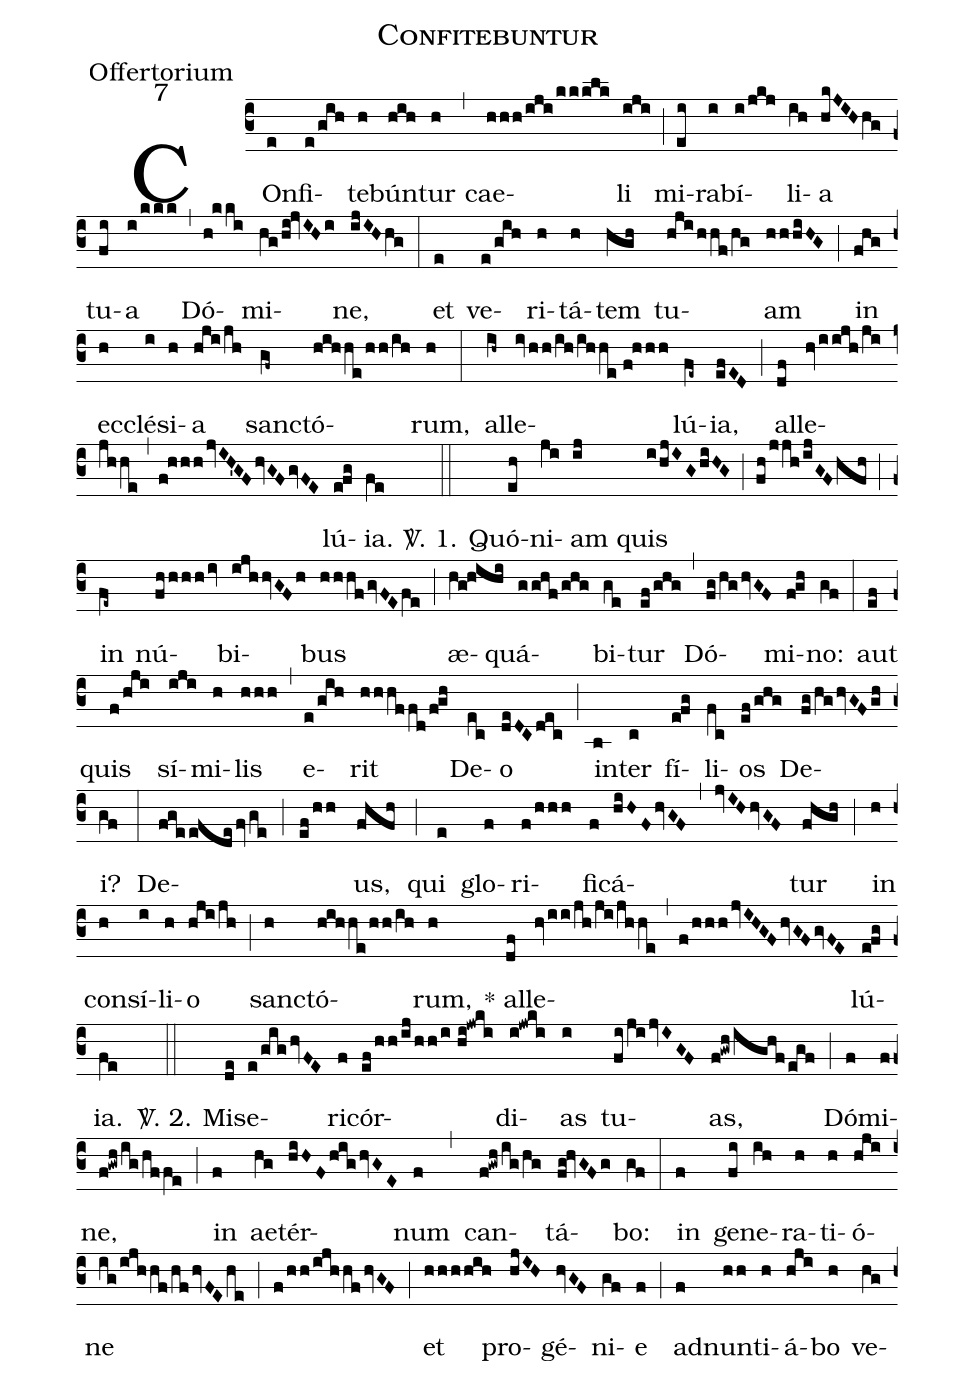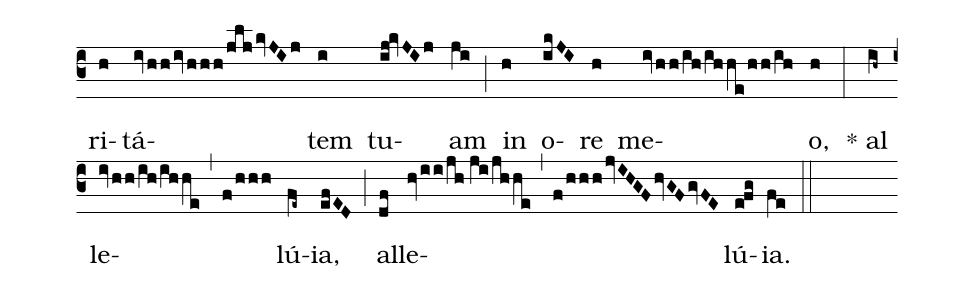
name:Confitebuntur;
office-part:Offertorium;
mode:7;
%%
(c3) COn(e)fi(e/gih)te(h)bún(hih)tur(h) (,) cae(hhh/iji/kkklk)li(iji) (;) mi(ei)ra(i)bí(i/jkj)li(ih)a(hkJIHhg) tu(fi)a(i/kkk) (,) Dó(h!kki)mi(hg/hi!jvIHi)ne,(ijIHhg) (:) et(e) ve(e/gih)ri(h)tá(h)tem(hgh) tu(hjihhf/hg)am(hhhiHG) (;) in(fhg) ec(h)clé(i)si(h)a(hji/jh) san(gf~)ctó(hihhe/hh/ih)rum,(h) (:) al(ih~)le(ivhh/ih/ihhe//f!hhh)lú(fe~){ia},(efED) (;) al(df)le(hviijh/ji/jhhe)(,)(f!hhhjvIH'GF/hvGFgvFE)lú(efg){ia}.(fe) (::)
<sp>V/</sp>. 1. Quó(eh)ni(ji)am(ij) quis(i/hjIGhiHG) (;) (fh/jjh/ijGF/hfh) (;) in(fe~) nú(fhhhh/iv)bi(ijhhvGFh)bus(hhhf/gvFEfe) (;) æ(hg!hihi)quá(gghf/ghg)bi(ge)tur(ef/ghg) (,) Dó(fg/hg/hvGF)mi(fgh)no:(gf) (:) aut(ef) quis(f/hji) sí(iji)mi(h)lis(hhh) (,) e(e/gih)rit(hhhffd/fgh) De(ec)o(deDCdec) (;) in(b)ter(c) fí(efg)li(fc)os(ef/ghg) De(fg/hg/hvGFgh)i?(gf) (:) De(fgeefde/fv/ge)(;)(ef/hh)us,(fhfh) (;) qui(e) glo(f)ri(f/hhh)fi(f)cá(hiHFhvGF)(,)(jvIHhvGF)tur(fhgh) (;) in(h) con(h)sí(i)li(h)o(hji/jh) (;) sanc(h)tó(hihhe/hh/ih)rum,(h) * al(df)le(hvii/jh/ji/jhhe)(,)(f/hhh/jvIHGFhvGFgvFE)lú(efg)ia.(fe) (::)
<sp>V/</sp>. 2. Mi(de)se(e/gig/hvFE)ri(f)cór(ef/hh/ij/hh/i//hi!jwki)di(i!jwki)as(i) tu(fi/ji/jvIGF)as,(f!gwhighfegf) (;) Dó(f)mi(f)ne,(f!gwh/ig/hffe) (;) in(f) ae(hg)tér(hiHFhig/hvGE)num(f) (,) can(f!gwh/ig/hg)tá(fg!hvGFg)bo:(gf) (:) in(f) ge(fi)ne(ih)ra(h)ti(h)ó(hji)ne(ig/ijhhf/hf/hvFEhe) (;) (f/hh/ijhhf/hvGF) (;) et(hhhhih) pro(hjIH)gé(hvGF)ni(gf)e(f) (;) ad(f)nun(hh)ti(h)á(hji)bo(h) ve(hg)ri(h)tá(ivhh/ivhhh/jlj/kvJIj)tem(i) tu(ij!kvJIj)am(ji) (;) in(h) o(ikJI)re(h) me(ivhh/ih/ihhe/hh/ih)o,(h) (:) * al(ih~)le(ivhh/ih/ihhe)(,)(f/hhh)lú(fe~)ia,(efED) (;) al(df)le(hvii/jh//ji/jhhe)(,)(f/hhh/jvIHGFhvGFgvFE)lú(efg)ia.(fe) (::)
